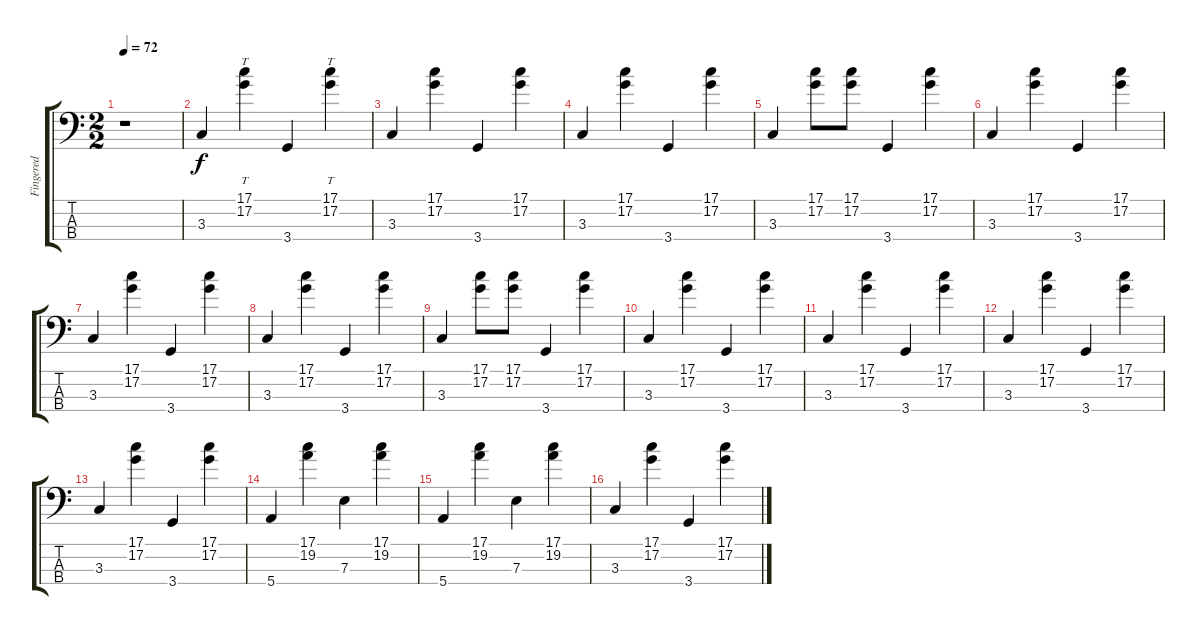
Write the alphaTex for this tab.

\track ("Fingered" "Fingered") {instrument electricbassfinger}
\staff {score tabs}
\tuning (G2 D2 A1 E1) {hide}
\ts (2 2)
\tempo 72
\clef f4
\ks c
r.1{dy f instrument electricbassfinger} |
3.3.4 (17.1 17.2).4{tt} 3.4.4 (17.1 17.2).4{tt} |
3.3.4 (17.1 17.2).4 3.4.4 (17.1 17.2).4 |
3.3.4 (17.1 17.2).4 3.4.4 (17.1 17.2).4 |
3.3.4 (17.1 17.2).8 (17.1 17.2).8 3.4.4 (17.1 17.2).4 |
3.3.4 (17.1 17.2).4 3.4.4 (17.1 17.2).4 |
3.3.4 (17.1 17.2).4 3.4.4 (17.1 17.2).4 |
3.3.4 (17.1 17.2).4 3.4.4 (17.1 17.2).4 |
3.3.4 (17.1 17.2).8 (17.1 17.2).8 3.4.4 (17.1 17.2).4 |
3.3.4 (17.1 17.2).4 3.4.4 (17.1 17.2).4 |
3.3.4 (17.1 17.2).4 3.4.4 (17.1 17.2).4 |
3.3.4 (17.1 17.2).4 3.4.4 (17.1 17.2).4 |
3.3.4 (17.1 17.2).4 3.4.4 (17.1 17.2).4 |
5.4.4 (17.1 19.2).4 7.3.4 (17.1 19.2).4 |
5.4.4 (17.1 19.2).4 7.3.4 (17.1 19.2).4 |
3.3.4 (17.1 17.2).4 3.4.4 (17.1 17.2).4
